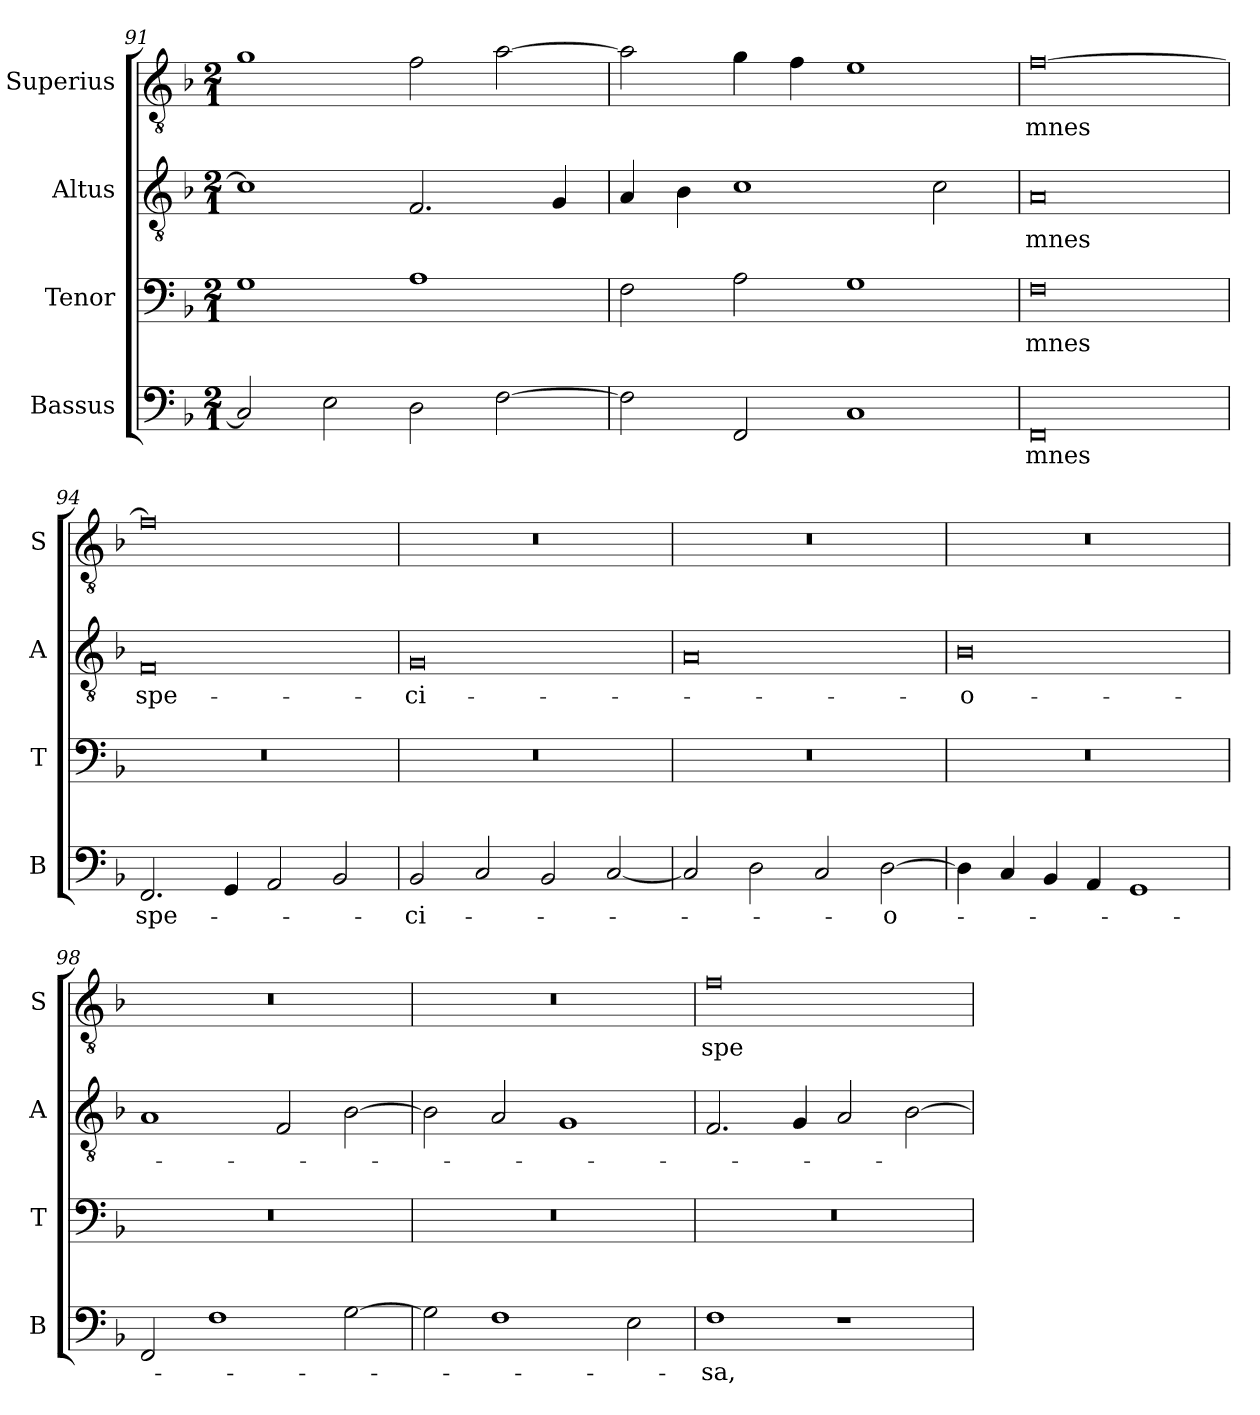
**kern	**text	**kern	**text	**kern	**text	**kern	**text
*part4	*part4	*part3	*part3	*part2	*part2	*part1	*part1
*staff4	*staff4	*staff3	*staff3	*staff2	*staff2	*staff1	*staff1
*I"Bassus	*	*I"Tenor	*	*I"Altus	*	*I"Superius	*
*I'B	*	*I'T	*	*I'A	*	*I'S	*
*clefF4	*	*clefF4	*	*clefGv2	*	*clefGv2	*
*k[b-]	*	*k[b-]	*	*k[b-]	*	*k[b-]	*
*d:	*	*d:	*	*d:	*	*d:	*
*M2/1	*	*M2/1	*	*M2/1	*	*M2/1	*
=91	=91	=91	=91	=91	=91	=91	=91
2C]	.	1G	.	1c]	.	1g	.
2E	.	.	.	.	.	.	.
2D	.	1A	.	2.F	.	2f	.
[2F	.	.	.	.	.	[2a	.
.	.	.	.	4G	.	.	.
=92	=92	=92	=92	=92	=92	=92	=92
2F]	.	2F	.	4A	.	2a]	.
.	.	.	.	4B-	.	.	.
2FF	.	2A	.	1c	.	4g	.
.	.	.	.	.	.	4f	.
1C	.	1G	.	.	.	1e	.
.	.	.	.	2c	.	.	.
=93	=93	=93	=93	=93	=93	=93	=93
0FF	-mnes	0F	-mnes	0A	-mnes	[0f	-mnes
=94	=94	=94	=94	=94	=94	=94	=94
!	!LO:LY:i	!	!	!	!	!	!
2.FF	spe-	0r	.	0F	spe-	0f]	.
4GG	.	.	.	.	.	.	.
2AA	.	.	.	.	.	.	.
2BB-	.	.	.	.	.	.	.
=95	=95	=95	=95	=95	=95	=95	=95
!	!LO:LY:i	!	!	!	!	!	!
2BB-	-ci-	0r	.	0G	-ci-	0r	.
2C	.	.	.	.	.	.	.
2BB-	.	.	.	.	.	.	.
[2C	.	.	.	.	.	.	.
=96	=96	=96	=96	=96	=96	=96	=96
2C]	.	0r	.	0A	.	0r	.
2D	.	.	.	.	.	.	.
2C	.	.	.	.	.	.	.
!	!LO:LY:i	!	!	!	!	!	!
[2D	-o-	.	.	.	.	.	.
=97	=97	=97	=97	=97	=97	=97	=97
4D]	.	0r	.	0B-	-o-	0r	.
4C	.	.	.	.	.	.	.
4BB-	.	.	.	.	.	.	.
4AA	.	.	.	.	.	.	.
1GG	.	.	.	.	.	.	.
=98	=98	=98	=98	=98	=98	=98	=98
2FF	.	0r	.	1A	.	0r	.
1F	.	.	.	.	.	.	.
.	.	.	.	2F	.	.	.
[2G	.	.	.	[2B-	.	.	.
=99	=99	=99	=99	=99	=99	=99	=99
2G]	.	0r	.	2B-]	.	0r	.
1F	.	.	.	2A	.	.	.
.	.	.	.	1G	.	.	.
2E	.	.	.	.	.	.	.
=100	=100	=100	=100	=100	=100	=100	=100
!	!LO:LY:i	!	!	!	!	!	!
1F	-sa,	0r	.	2.F	.	0f	spe-
.	.	.	.	4G	.	.	.
1r	.	.	.	2A	.	.	.
.	.	.	.	[2B-	.	.	.
=	=	=	=	=	=	=	=
*-	*-	*-	*-	*-	*-	*-	*-
